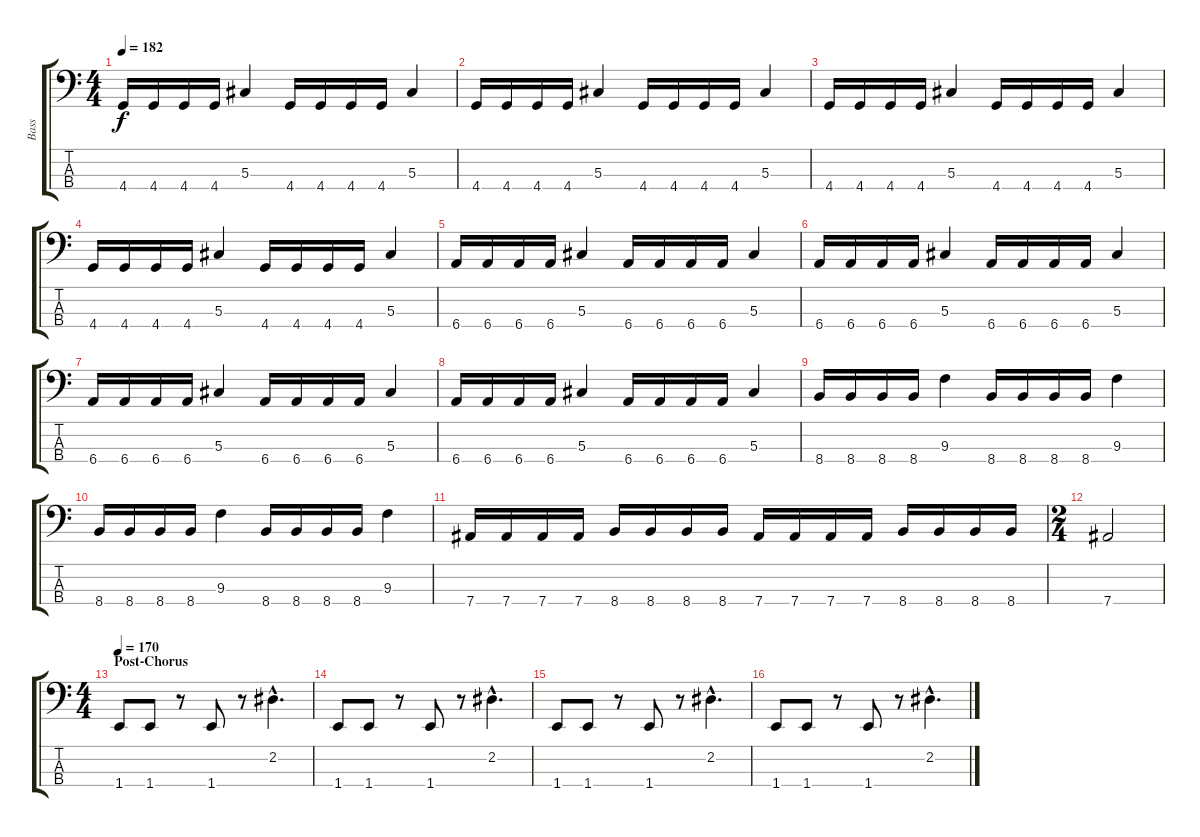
\track ("Bass" "Bass") {instrument electricbasspick}
\staff {score tabs}
\tuning (Gb2 Db2 Ab1 Eb1) {hide}
\ts (4 4)
\tempo 182
\clef f4
\ks c
4.4.16{dy f} 4.4.16 4.4.16 4.4.16 5.3.4 4.4.16 4.4.16 4.4.16 4.4.16 5.3.4 |
4.4.16 4.4.16 4.4.16 4.4.16 5.3.4 4.4.16 4.4.16 4.4.16 4.4.16 5.3.4 |
4.4.16 4.4.16 4.4.16 4.4.16 5.3.4 4.4.16 4.4.16 4.4.16 4.4.16 5.3.4 |
4.4.16 4.4.16 4.4.16 4.4.16 5.3.4 4.4.16 4.4.16 4.4.16 4.4.16 5.3.4 |
6.4.16 6.4.16 6.4.16 6.4.16 5.3.4 6.4.16 6.4.16 6.4.16 6.4.16 5.3.4 |
6.4.16 6.4.16 6.4.16 6.4.16 5.3.4 6.4.16 6.4.16 6.4.16 6.4.16 5.3.4 |
6.4.16 6.4.16 6.4.16 6.4.16 5.3.4 6.4.16 6.4.16 6.4.16 6.4.16 5.3.4 |
6.4.16 6.4.16 6.4.16 6.4.16 5.3.4 6.4.16 6.4.16 6.4.16 6.4.16 5.3.4 |
8.4.16 8.4.16 8.4.16 8.4.16 9.3.4 8.4.16 8.4.16 8.4.16 8.4.16 9.3.4 |
8.4.16 8.4.16 8.4.16 8.4.16 9.3.4 8.4.16 8.4.16 8.4.16 8.4.16 9.3.4 |
7.4.16 7.4.16 7.4.16 7.4.16 8.4.16 8.4.16 8.4.16 8.4.16 7.4.16 7.4.16 7.4.16 7.4.16 8.4.16 8.4.16 8.4.16 8.4.16 |
\ts (2 4)
7.4.2 |
\ts (4 4)
\section ("" "Post-Chorus")
\tempo 170
1.4.8 1.4.8 r.8 1.4.8 r.8 2.2{hac}.4{d} |
1.4.8 1.4.8 r.8 1.4.8 r.8 2.2{hac}.4{d} |
1.4.8 1.4.8 r.8 1.4.8 r.8 2.2{hac}.4{d} |
1.4.8 1.4.8 r.8 1.4.8 r.8 2.2{hac}.4{d}
